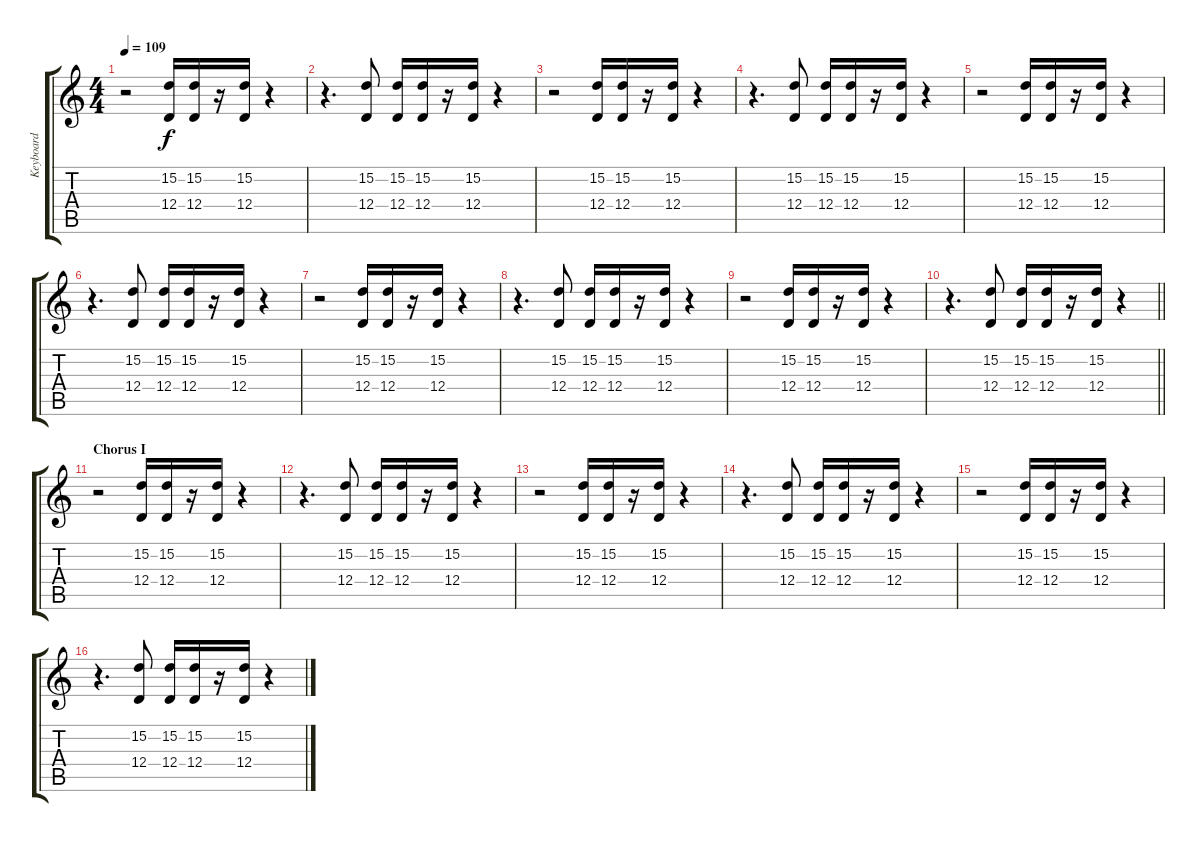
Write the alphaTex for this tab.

\track ("Keyboard" "Keyboard") {instrument electricpiano2}
\staff {score tabs}
\tuning (E4 B3 G3 D3 A2 D2) {hide}
\ts (4 4)
\tempo 109
\clef g2
\ks c
r.2{dy f} (15.2 12.4).16 (15.2 12.4).16 r.16 (15.2 12.4).16 r.4 |
r.4{d} (15.2 12.4).8 (15.2 12.4).16 (15.2 12.4).16 r.16 (15.2 12.4).16 r.4 |
r.2 (15.2 12.4).16 (15.2 12.4).16 r.16 (15.2 12.4).16 r.4 |
r.4{d} (15.2 12.4).8 (15.2 12.4).16 (15.2 12.4).16 r.16 (15.2 12.4).16 r.4 |
r.2 (15.2 12.4).16 (15.2 12.4).16 r.16 (15.2 12.4).16 r.4 |
r.4{d} (15.2 12.4).8 (15.2 12.4).16 (15.2 12.4).16 r.16 (15.2 12.4).16 r.4 |
r.2 (15.2 12.4).16 (15.2 12.4).16 r.16 (15.2 12.4).16 r.4 |
r.4{d} (15.2 12.4).8 (15.2 12.4).16 (15.2 12.4).16 r.16 (15.2 12.4).16 r.4 |
r.2 (15.2 12.4).16 (15.2 12.4).16 r.16 (15.2 12.4).16 r.4 |
\barLineRight lightlight
r.4{d} (15.2 12.4).8 (15.2 12.4).16 (15.2 12.4).16 r.16 (15.2 12.4).16 r.4 |
\section ("" "Chorus I")
r.2 (15.2 12.4).16 (15.2 12.4).16 r.16 (15.2 12.4).16 r.4 |
r.4{d} (15.2 12.4).8 (15.2 12.4).16 (15.2 12.4).16 r.16 (15.2 12.4).16 r.4 |
r.2 (15.2 12.4).16 (15.2 12.4).16 r.16 (15.2 12.4).16 r.4 |
r.4{d} (15.2 12.4).8 (15.2 12.4).16 (15.2 12.4).16 r.16 (15.2 12.4).16 r.4 |
r.2 (15.2 12.4).16 (15.2 12.4).16 r.16 (15.2 12.4).16 r.4 |
r.4{d} (15.2 12.4).8 (15.2 12.4).16 (15.2 12.4).16 r.16 (15.2 12.4).16 r.4
